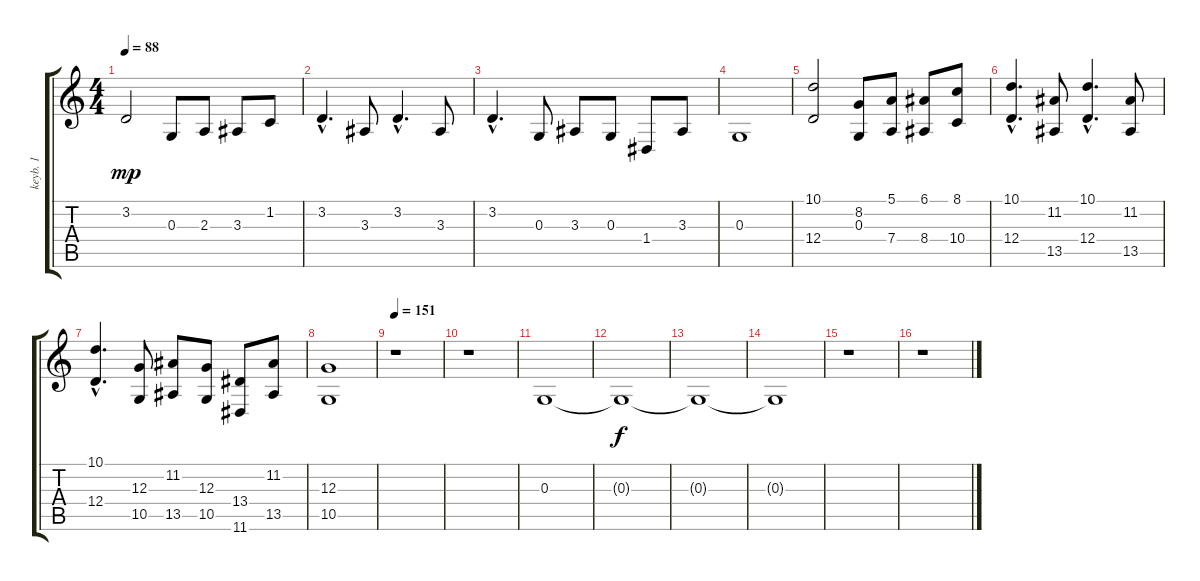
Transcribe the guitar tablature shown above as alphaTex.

\track ("keyb. 1" "keyb. 1") {instrument stringensemble1}
\staff {score tabs}
\tuning (E4 B3 G3 D3 A2 E2) {hide}
\ts (4 4)
\tempo 88
\clef g2
\ks c
3.2.2{dy mp instrument stringensemble1} 0.3.8 2.3.8 3.3.8 1.2.8 |
3.2{hac}.4{d} 3.3.8 3.2{hac}.4{d} 3.3.8 |
3.2{hac}.4{d} 0.3.8 3.3.8 0.3.8 1.4.8 3.3.8 |
0.3.1 |
(10.1 12.4).2 (8.2 0.3).8 (5.1 7.4).8 (6.1 8.4).8 (8.1 10.4).8 |
(10.1{hac} 12.4{hac}).4{d} (11.2 13.5).8 (10.1{hac} 12.4{hac}).4{d} (11.2 13.5).8 |
(10.1{hac} 12.4{hac}).4{d} (12.3 10.5).8 (11.2 13.5).8 (12.3 10.5).8 (13.4 11.6).8 (11.2 13.5).8 |
(12.3 10.5).1 |
\tempo 151
r.1 |
r.1 |
0.3.1 |
0.3{t}.1{dy f} |
0.3{t}.1 |
0.3{t}.1 |
r.1 |
r.1
